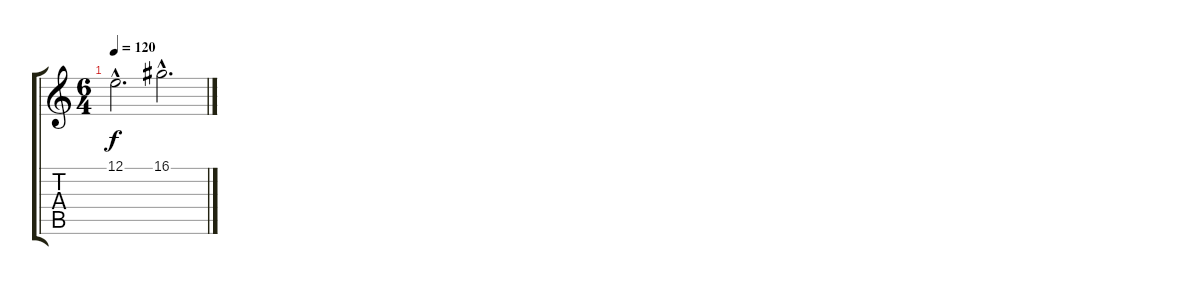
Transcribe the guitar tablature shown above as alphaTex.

\track "" {instrument stringensemble1}
\staff {score tabs}
\tuning (E4 B3 G3 D3 A2 E2) {hide}
\ts (6 4)
\tempo 120
\clef g2
\ks c
12.1{hac}.2{d dy f} 16.1{hac}.2{d}
